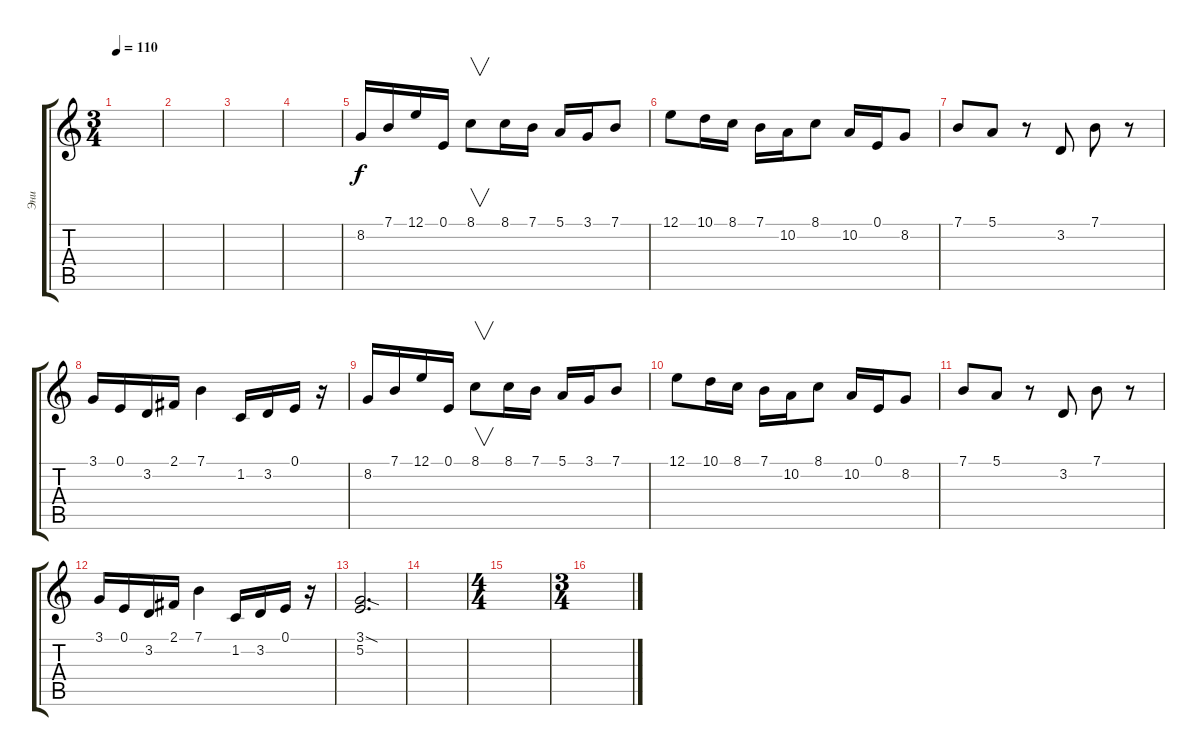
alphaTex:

\track ("Эни" "Эни") {instrument flute}
\staff {score tabs}
\tuning (E4 B3 G3 D3 A2 E2) {hide}
\ts (3 4)
\tempo 110
\clef g2
\ks c
|
|
|
|
8.2.16 7.1.16 12.1.16 0.1.16 8.1.8{v} 8.1.16 7.1.16 5.1.16 3.1.16 7.1.8 |
12.1.8 10.1.16 8.1.16 7.1.16 10.2.16 8.1.8 10.2.16 0.1.16 8.2.8 |
7.1.8 5.1.8 r.8 3.2.8 7.1.8 r.8 |
3.1.16 0.1.16 3.2.16 2.1.16 7.1.4 1.2.16 3.2.16 0.1.16 r.16 |
8.2.16 7.1.16 12.1.16 0.1.16 8.1.8{v} 8.1.16 7.1.16 5.1.16 3.1.16 7.1.8 |
12.1.8 10.1.16 8.1.16 7.1.16 10.2.16 8.1.8 10.2.16 0.1.16 8.2.8 |
7.1.8 5.1.8 r.8 3.2.8 7.1.8 r.8 |
3.1.16 0.1.16 3.2.16 2.1.16 7.1.4 1.2.16 3.2.16 0.1.16 r.16 |
(3.1{sod} 5.2).2{d} |
|
\ts (4 4)
|
\ts (3 4)
